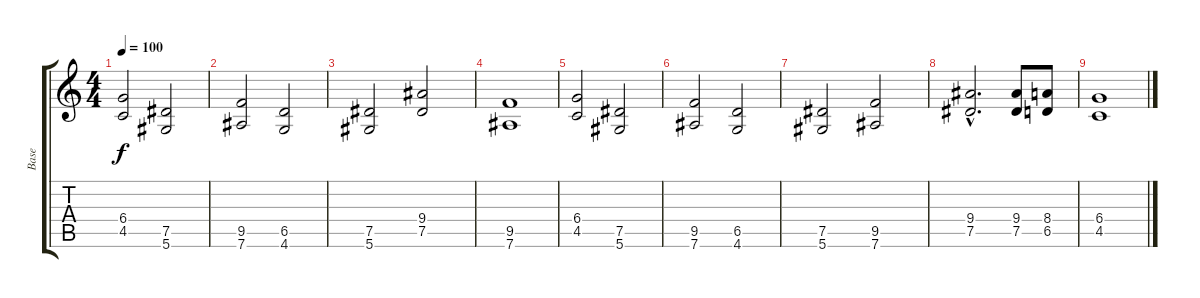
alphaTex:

\track ("Base" "Base") {instrument overdrivenguitar}
\staff {score tabs}
\tuning (Eb4 Bb3 Gb3 Db3 Ab2 Eb2) {hide}
\ts (4 4)
\tempo 100
\clef g2
\ks c
(6.4 4.5).2{dy f instrument overdrivenguitar} (7.5 5.6).2 |
(9.5 7.6).2 (6.5 4.6).2 |
(7.5 5.6).2 (9.4 7.5).2 |
(9.5 7.6).1 |
(6.4 4.5).2 (7.5 5.6).2 |
(9.5 7.6).2 (6.5 4.6).2 |
(7.5 5.6).2 (9.5 7.6).2 |
(9.4{hac} 7.5{hac}).2{d} (9.4 7.5).8 (8.4 6.5).8 |
(6.4 4.5).1
